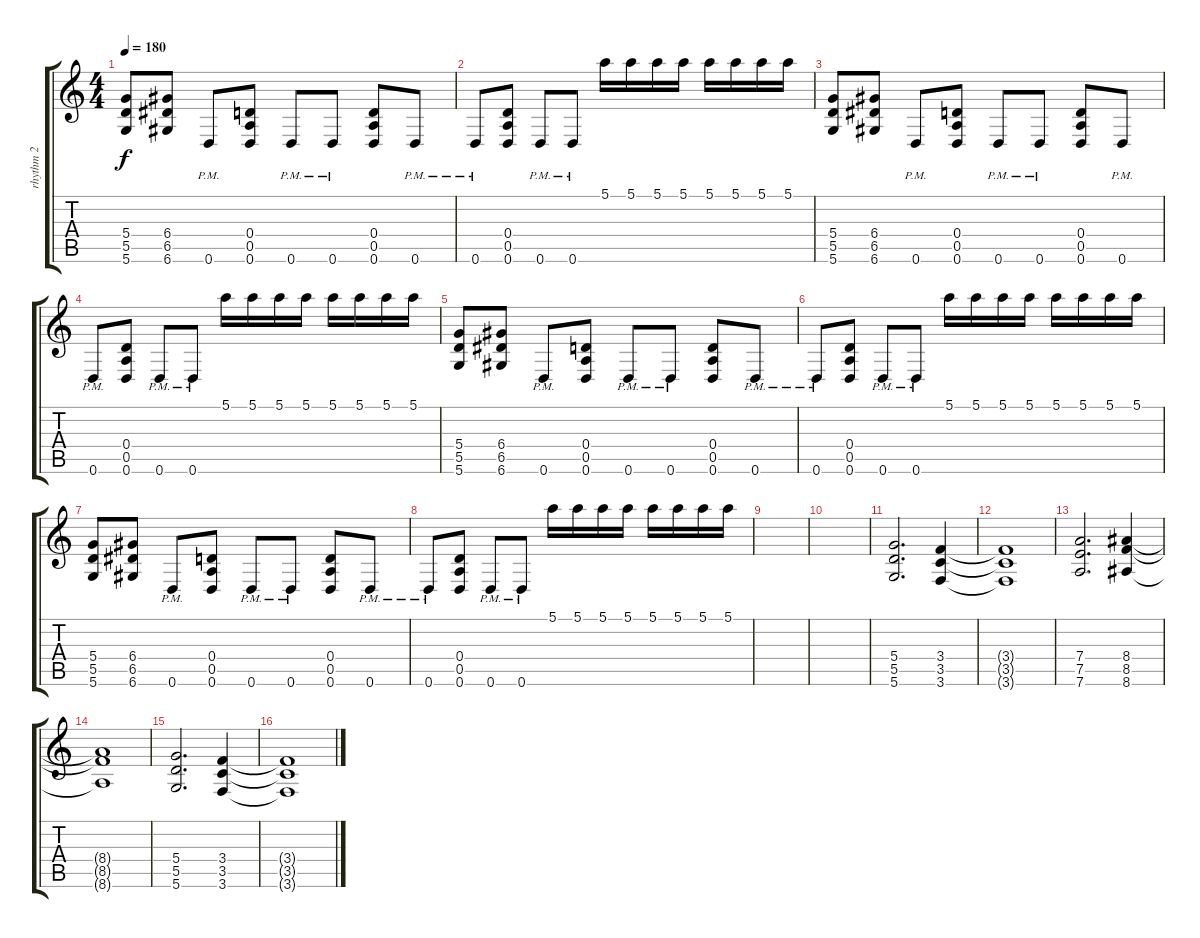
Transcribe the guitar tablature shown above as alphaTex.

\track ("rhythm 2" "rhythm 2") {instrument distortionguitar}
\staff {score tabs}
\tuning (E4 B3 G3 D3 A2 D2) {hide}
\ts (4 4)
\tempo 180
\clef g2
\ks c
(5.4 5.5 5.6).8{dy f} (6.4 6.5 6.6).8 0.6{pm}.8 (0.4 0.5 0.6).8 0.6{pm}.8 0.6{pm}.8 (0.4 0.5 0.6).8 0.6{pm}.8 |
0.6{pm}.8 (0.4 0.5 0.6).8 0.6{pm}.8 0.6{pm}.8 5.1.16 5.1.16 5.1.16 5.1.16 5.1.16 5.1.16 5.1.16 5.1.16 |
(5.4 5.5 5.6).8 (6.4 6.5 6.6).8 0.6{pm}.8 (0.4 0.5 0.6).8 0.6{pm}.8 0.6{pm}.8 (0.4 0.5 0.6).8 0.6{pm}.8 |
0.6{pm}.8 (0.4 0.5 0.6).8 0.6{pm}.8 0.6{pm}.8 5.1.16 5.1.16 5.1.16 5.1.16 5.1.16 5.1.16 5.1.16 5.1.16 |
(5.4 5.5 5.6).8 (6.4 6.5 6.6).8 0.6{pm}.8 (0.4 0.5 0.6).8 0.6{pm}.8 0.6{pm}.8 (0.4 0.5 0.6).8 0.6{pm}.8 |
0.6{pm}.8 (0.4 0.5 0.6).8 0.6{pm}.8 0.6{pm}.8 5.1.16 5.1.16 5.1.16 5.1.16 5.1.16 5.1.16 5.1.16 5.1.16 |
(5.4 5.5 5.6).8 (6.4 6.5 6.6).8 0.6{pm}.8 (0.4 0.5 0.6).8 0.6{pm}.8 0.6{pm}.8 (0.4 0.5 0.6).8 0.6{pm}.8 |
0.6{pm}.8 (0.4 0.5 0.6).8 0.6{pm}.8 0.6{pm}.8 5.1.16 5.1.16 5.1.16 5.1.16 5.1.16 5.1.16 5.1.16 5.1.16 |
|
|
(5.4 5.5 5.6).2{d} (3.4 3.5 3.6).4 |
(3.4{t} 3.5{t} 3.6{t}).1 |
(7.4 7.5 7.6).2{d} (8.4 8.5 8.6).4 |
(8.4{t} 8.5{t} 8.6{t}).1 |
(5.4 5.5 5.6).2{d} (3.4 3.5 3.6).4 |
(3.4{t} 3.5{t} 3.6{t}).1
